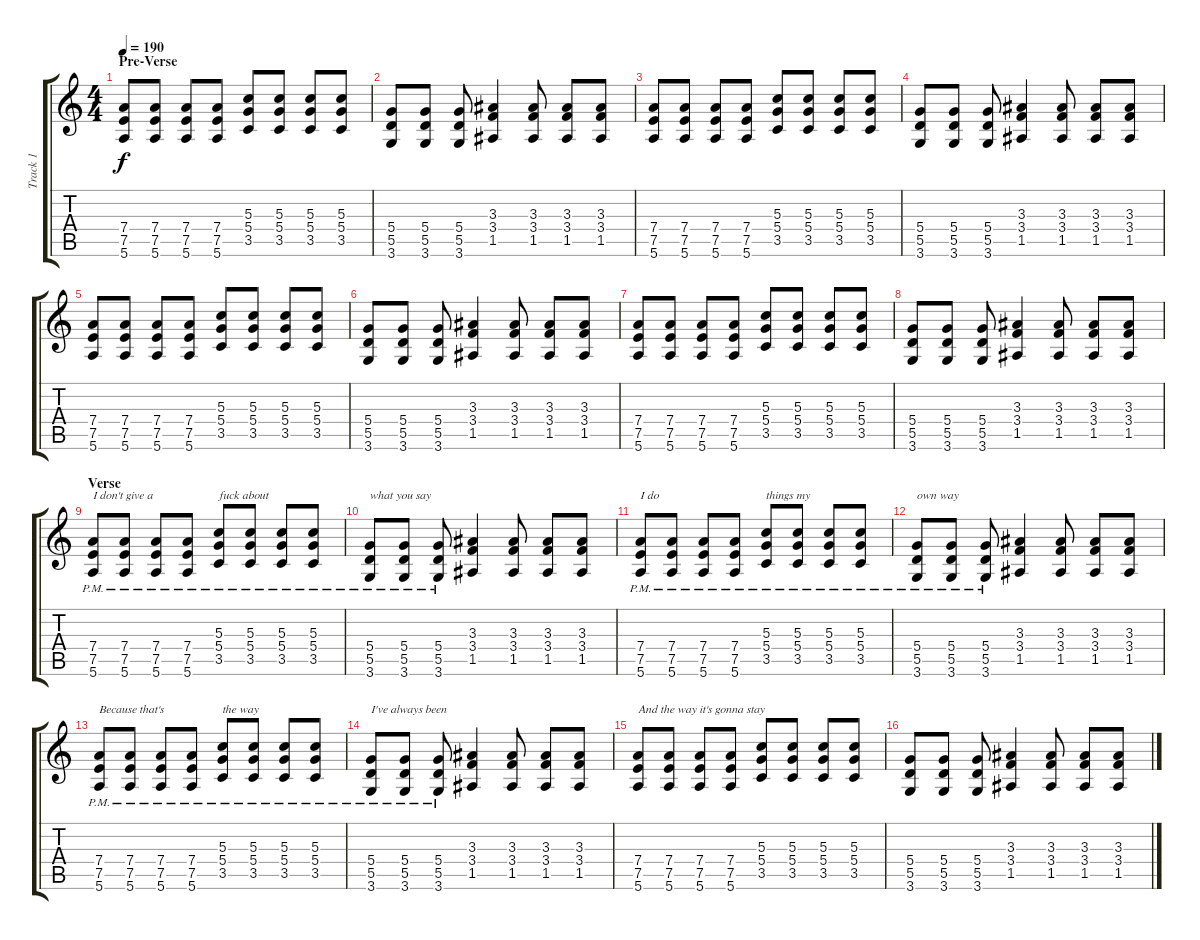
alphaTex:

\track ("Track 1" "Track 1") {instrument distortionguitar}
\staff {score tabs}
\tuning (E4 B3 G3 D3 A2 E2) {hide}
\ts (4 4)
\section ("" "Pre-Verse")
\tempo 190
\clef g2
\ks c
(7.4 7.5 5.6).8{dy f} (7.4 7.5 5.6).8 (7.4 7.5 5.6).8 (7.4 7.5 5.6).8 (5.3 5.4 3.5).8 (5.3 5.4 3.5).8 (5.3 5.4 3.5).8 (5.3 5.4 3.5).8 |
(5.4 5.5 3.6).8 (5.4 5.5 3.6).8 (5.4 5.5 3.6).8 (3.3 3.4 1.5).4 (3.3 3.4 1.5).8 (3.3 3.4 1.5).8 (3.3 3.4 1.5).8 |
(7.4 7.5 5.6).8 (7.4 7.5 5.6).8 (7.4 7.5 5.6).8 (7.4 7.5 5.6).8 (5.3 5.4 3.5).8 (5.3 5.4 3.5).8 (5.3 5.4 3.5).8 (5.3 5.4 3.5).8 |
(5.4 5.5 3.6).8 (5.4 5.5 3.6).8 (5.4 5.5 3.6).8 (3.3 3.4 1.5).4 (3.3 3.4 1.5).8 (3.3 3.4 1.5).8 (3.3 3.4 1.5).8 |
(7.4 7.5 5.6).8 (7.4 7.5 5.6).8 (7.4 7.5 5.6).8 (7.4 7.5 5.6).8 (5.3 5.4 3.5).8 (5.3 5.4 3.5).8 (5.3 5.4 3.5).8 (5.3 5.4 3.5).8 |
(5.4 5.5 3.6).8 (5.4 5.5 3.6).8 (5.4 5.5 3.6).8 (3.3 3.4 1.5).4 (3.3 3.4 1.5).8 (3.3 3.4 1.5).8 (3.3 3.4 1.5).8 |
(7.4 7.5 5.6).8 (7.4 7.5 5.6).8 (7.4 7.5 5.6).8 (7.4 7.5 5.6).8 (5.3 5.4 3.5).8 (5.3 5.4 3.5).8 (5.3 5.4 3.5).8 (5.3 5.4 3.5).8 |
(5.4 5.5 3.6).8 (5.4 5.5 3.6).8 (5.4 5.5 3.6).8 (3.3 3.4 1.5).4 (3.3 3.4 1.5).8 (3.3 3.4 1.5).8 (3.3 3.4 1.5).8 |
\section ("" "Verse")
(7.4{pm} 7.5{pm} 5.6{pm}).8{txt "I don't give a"} (7.4{pm} 7.5{pm} 5.6{pm}).8 (7.4{pm} 7.5{pm} 5.6{pm}).8 (7.4{pm} 7.5{pm} 5.6{pm}).8 (5.3{pm} 5.4{pm} 3.5{pm}).8{txt "fuck about"} (5.3{pm} 5.4{pm} 3.5{pm}).8 (5.3{pm} 5.4{pm} 3.5{pm}).8 (5.3{pm} 5.4{pm} 3.5{pm}).8 |
(5.4{pm} 5.5{pm} 3.6{pm}).8{txt "what you say"} (5.4{pm} 5.5{pm} 3.6{pm}).8 (5.4{pm} 5.5{pm} 3.6{pm}).8 (3.3 3.4 1.5).4 (3.3 3.4 1.5).8 (3.3 3.4 1.5).8 (3.3 3.4 1.5).8 |
(7.4{pm} 7.5{pm} 5.6{pm}).8{txt "I do"} (7.4{pm} 7.5{pm} 5.6{pm}).8 (7.4{pm} 7.5{pm} 5.6{pm}).8 (7.4{pm} 7.5{pm} 5.6{pm}).8 (5.3{pm} 5.4{pm} 3.5{pm}).8{txt "things my"} (5.3{pm} 5.4{pm} 3.5{pm}).8 (5.3{pm} 5.4{pm} 3.5{pm}).8 (5.3{pm} 5.4{pm} 3.5{pm}).8 |
(5.4{pm} 5.5{pm} 3.6{pm}).8{txt "own way"} (5.4{pm} 5.5{pm} 3.6{pm}).8 (5.4{pm} 5.5{pm} 3.6{pm}).8 (3.3 3.4 1.5).4 (3.3 3.4 1.5).8 (3.3 3.4 1.5).8 (3.3 3.4 1.5).8 |
(7.4{pm} 7.5{pm} 5.6{pm}).8{txt "Because that's"} (7.4{pm} 7.5{pm} 5.6{pm}).8 (7.4{pm} 7.5{pm} 5.6{pm}).8 (7.4{pm} 7.5{pm} 5.6{pm}).8 (5.3{pm} 5.4{pm} 3.5{pm}).8{txt "the way"} (5.3{pm} 5.4{pm} 3.5{pm}).8 (5.3{pm} 5.4{pm} 3.5{pm}).8 (5.3{pm} 5.4{pm} 3.5{pm}).8 |
(5.4{pm} 5.5{pm} 3.6{pm}).8{txt "I've always been"} (5.4{pm} 5.5{pm} 3.6{pm}).8 (5.4{pm} 5.5{pm} 3.6{pm}).8 (3.3 3.4 1.5).4 (3.3 3.4 1.5).8 (3.3 3.4 1.5).8 (3.3 3.4 1.5).8 |
(7.4 7.5 5.6).8{txt "And the way it's gonna stay"} (7.4 7.5 5.6).8 (7.4 7.5 5.6).8 (7.4 7.5 5.6).8 (5.3 5.4 3.5).8 (5.3 5.4 3.5).8 (5.3 5.4 3.5).8 (5.3 5.4 3.5).8 |
(5.4 5.5 3.6).8 (5.4 5.5 3.6).8 (5.4 5.5 3.6).8 (3.3 3.4 1.5).4 (3.3 3.4 1.5).8 (3.3 3.4 1.5).8 (3.3 3.4 1.5).8
